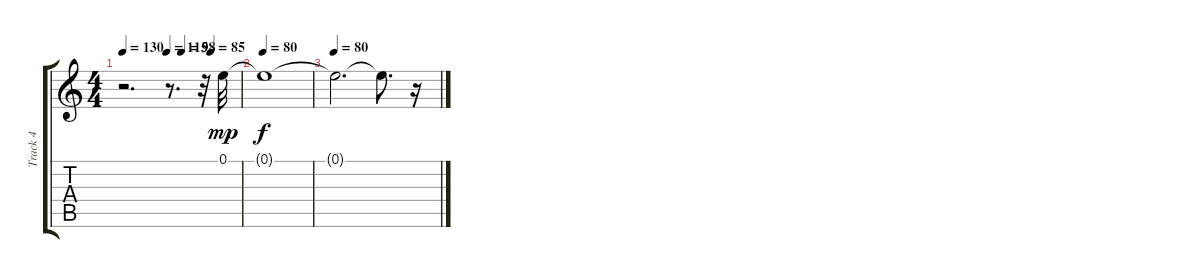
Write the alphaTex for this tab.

\track ("Track 4" "Track 4") {instrument distortionguitar}
\staff {score tabs}
\tuning (E4 B3 G3 D3 A2 E2) {hide}
\ts (4 4)
\tempo 130
\tempo (115 0.375)
\tempo (98 0.5)
\tempo (85 0.75)
\clef g2
\ks c
r.2{d dy p} r.8{d} r.32 0.1.32{dy mp} |
\tempo 80
0.1{t}.1{dy f} |
\tempo 80
0.1{t}.2{d} 0.1{t}.8{d} r.16
